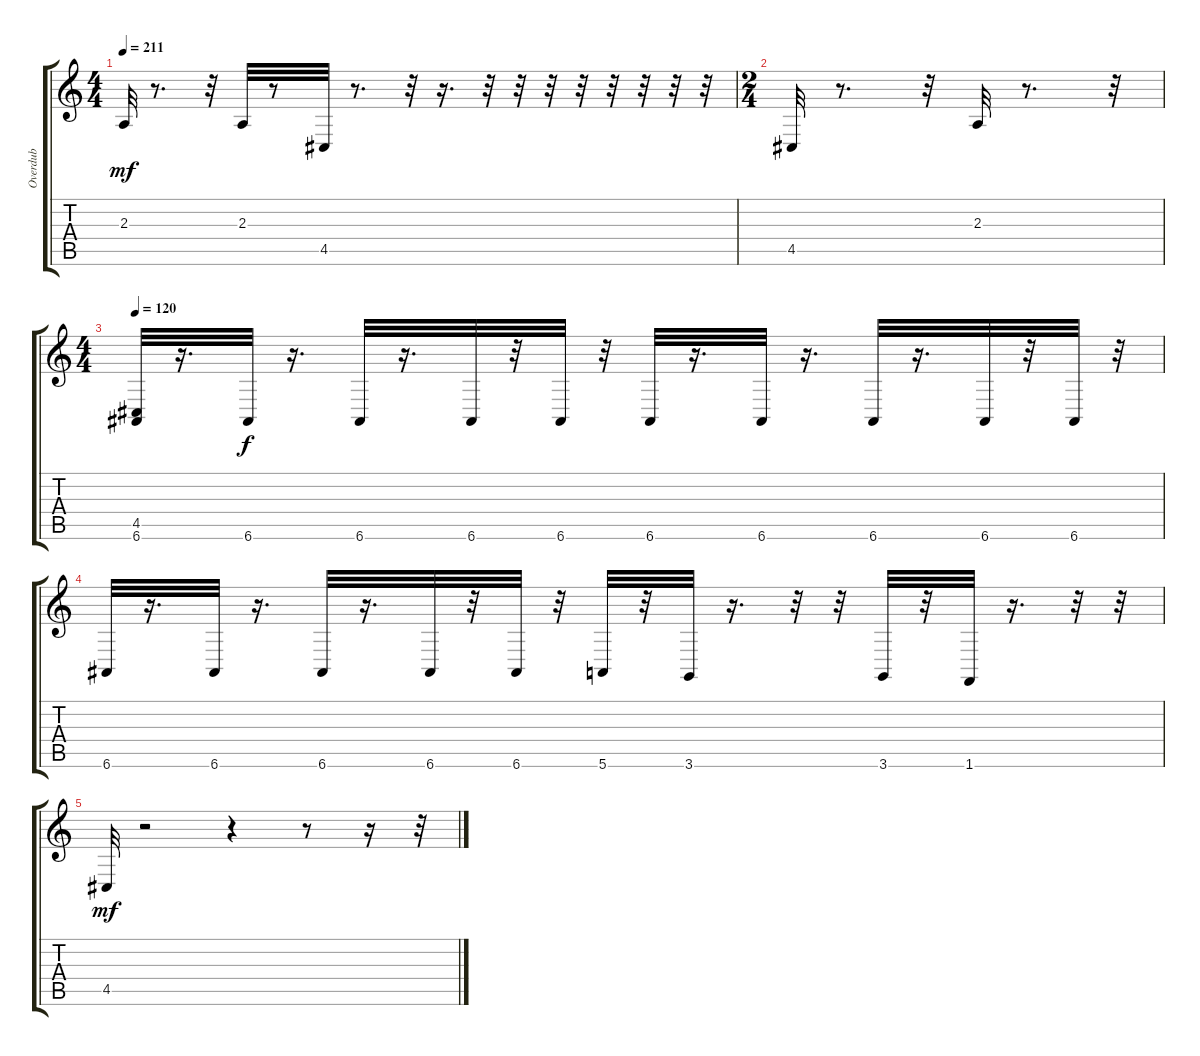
\track ("Overdub" "Overdub") {instrument acousticgrandpiano}
\staff {score tabs}
\tuning (E4 B3 G3 D3 A2 E2) {hide}
\ts (4 4)
\tempo 211
\clef g2
\ks c
2.3.32{dy mf} r.8{d} r.32 2.3.32 r.8 4.5.32 r.8{d} r.32 r.16{d} r.32 r.32 r.32 r.32 r.32 r.32 r.32 r.32 |
\ts (2 4)
4.5.32 r.8{d} r.32 2.3.32 r.8{d} r.32 |
\ts (4 4)
\tempo 120
(4.5 6.6).32 r.16{d} 6.6.32{dy f} r.16{d} 6.6.32 r.16{d} 6.6.32 r.32 6.6.32 r.32 6.6.32 r.16{d} 6.6.32 r.16{d} 6.6.32 r.16{d} 6.6.32 r.32 6.6.32 r.32 |
6.6.32 r.16{d} 6.6.32 r.16{d} 6.6.32 r.16{d} 6.6.32 r.32 6.6.32 r.32 5.6.32 r.32 3.6.32 r.16{d} r.32 r.32 3.6.32 r.32 1.6.32 r.16{d} r.32 r.32 |
4.5.32{dy mf} r.2 r.4 r.8 r.16 r.32
